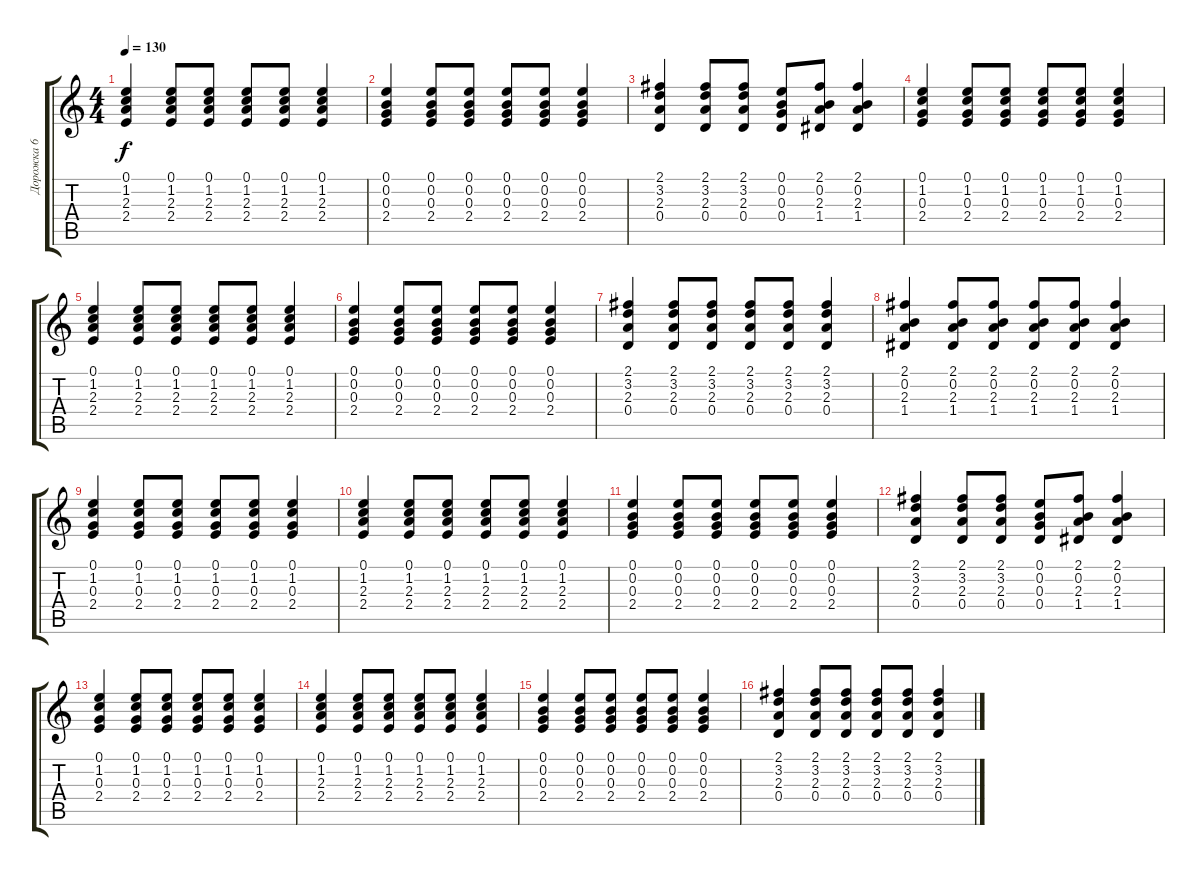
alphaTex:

\track ("Дорожка 6" "Дорожка 6") {instrument acousticguitarsteel}
\staff {score tabs}
\tuning (E4 B3 G3 D3 A2 E2) {hide}
\ts (4 4)
\tempo 130
\clef g2
\ks c
(0.1 1.2 2.3 2.4).4{dy f} (0.1 1.2 2.3 2.4).8 (0.1 1.2 2.3 2.4).8 (0.1 1.2 2.3 2.4).8 (0.1 1.2 2.3 2.4).8 (0.1 1.2 2.3 2.4).4 |
(0.1 0.2 0.3 2.4).4 (0.1 0.2 0.3 2.4).8 (0.1 0.2 0.3 2.4).8 (0.1 0.2 0.3 2.4).8 (0.1 0.2 0.3 2.4).8 (0.1 0.2 0.3 2.4).4 |
(2.1 3.2 2.3 0.4).4 (2.1 3.2 2.3 0.4).8 (2.1 3.2 2.3 0.4).8 (0.1 0.2 0.3 0.4).8 (2.1 0.2 2.3 1.4).8 (2.1 0.2 2.3 1.4).4 |
(0.1 1.2 0.3 2.4).4 (0.1 1.2 0.3 2.4).8 (0.1 1.2 0.3 2.4).8 (0.1 1.2 0.3 2.4).8 (0.1 1.2 0.3 2.4).8 (0.1 1.2 0.3 2.4).4 |
(0.1 1.2 2.3 2.4).4 (0.1 1.2 2.3 2.4).8 (0.1 1.2 2.3 2.4).8 (0.1 1.2 2.3 2.4).8 (0.1 1.2 2.3 2.4).8 (0.1 1.2 2.3 2.4).4 |
(0.1 0.2 0.3 2.4).4 (0.1 0.2 0.3 2.4).8 (0.1 0.2 0.3 2.4).8 (0.1 0.2 0.3 2.4).8 (0.1 0.2 0.3 2.4).8 (0.1 0.2 0.3 2.4).4 |
(2.1 3.2 2.3 0.4).4 (2.1 3.2 2.3 0.4).8 (2.1 3.2 2.3 0.4).8 (2.1 3.2 2.3 0.4).8 (2.1 3.2 2.3 0.4).8 (2.1 3.2 2.3 0.4).4 |
(2.1 0.2 2.3 1.4).4 (2.1 0.2 2.3 1.4).8 (2.1 0.2 2.3 1.4).8 (2.1 0.2 2.3 1.4).8 (2.1 0.2 2.3 1.4).8 (2.1 0.2 2.3 1.4).4 |
(0.1 1.2 0.3 2.4).4 (0.1 1.2 0.3 2.4).8 (0.1 1.2 0.3 2.4).8 (0.1 1.2 0.3 2.4).8 (0.1 1.2 0.3 2.4).8 (0.1 1.2 0.3 2.4).4 |
(0.1 1.2 2.3 2.4).4 (0.1 1.2 2.3 2.4).8 (0.1 1.2 2.3 2.4).8 (0.1 1.2 2.3 2.4).8 (0.1 1.2 2.3 2.4).8 (0.1 1.2 2.3 2.4).4 |
(0.1 0.2 0.3 2.4).4 (0.1 0.2 0.3 2.4).8 (0.1 0.2 0.3 2.4).8 (0.1 0.2 0.3 2.4).8 (0.1 0.2 0.3 2.4).8 (0.1 0.2 0.3 2.4).4 |
(2.1 3.2 2.3 0.4).4 (2.1 3.2 2.3 0.4).8 (2.1 3.2 2.3 0.4).8 (0.1 0.2 0.3 0.4).8 (2.1 0.2 2.3 1.4).8 (2.1 0.2 2.3 1.4).4 |
(0.1 1.2 0.3 2.4).4 (0.1 1.2 0.3 2.4).8 (0.1 1.2 0.3 2.4).8 (0.1 1.2 0.3 2.4).8 (0.1 1.2 0.3 2.4).8 (0.1 1.2 0.3 2.4).4 |
(0.1 1.2 2.3 2.4).4 (0.1 1.2 2.3 2.4).8 (0.1 1.2 2.3 2.4).8 (0.1 1.2 2.3 2.4).8 (0.1 1.2 2.3 2.4).8 (0.1 1.2 2.3 2.4).4 |
(0.1 0.2 0.3 2.4).4 (0.1 0.2 0.3 2.4).8 (0.1 0.2 0.3 2.4).8 (0.1 0.2 0.3 2.4).8 (0.1 0.2 0.3 2.4).8 (0.1 0.2 0.3 2.4).4 |
(2.1 3.2 2.3 0.4).4 (2.1 3.2 2.3 0.4).8 (2.1 3.2 2.3 0.4).8 (2.1 3.2 2.3 0.4).8 (2.1 3.2 2.3 0.4).8 (2.1 3.2 2.3 0.4).4
